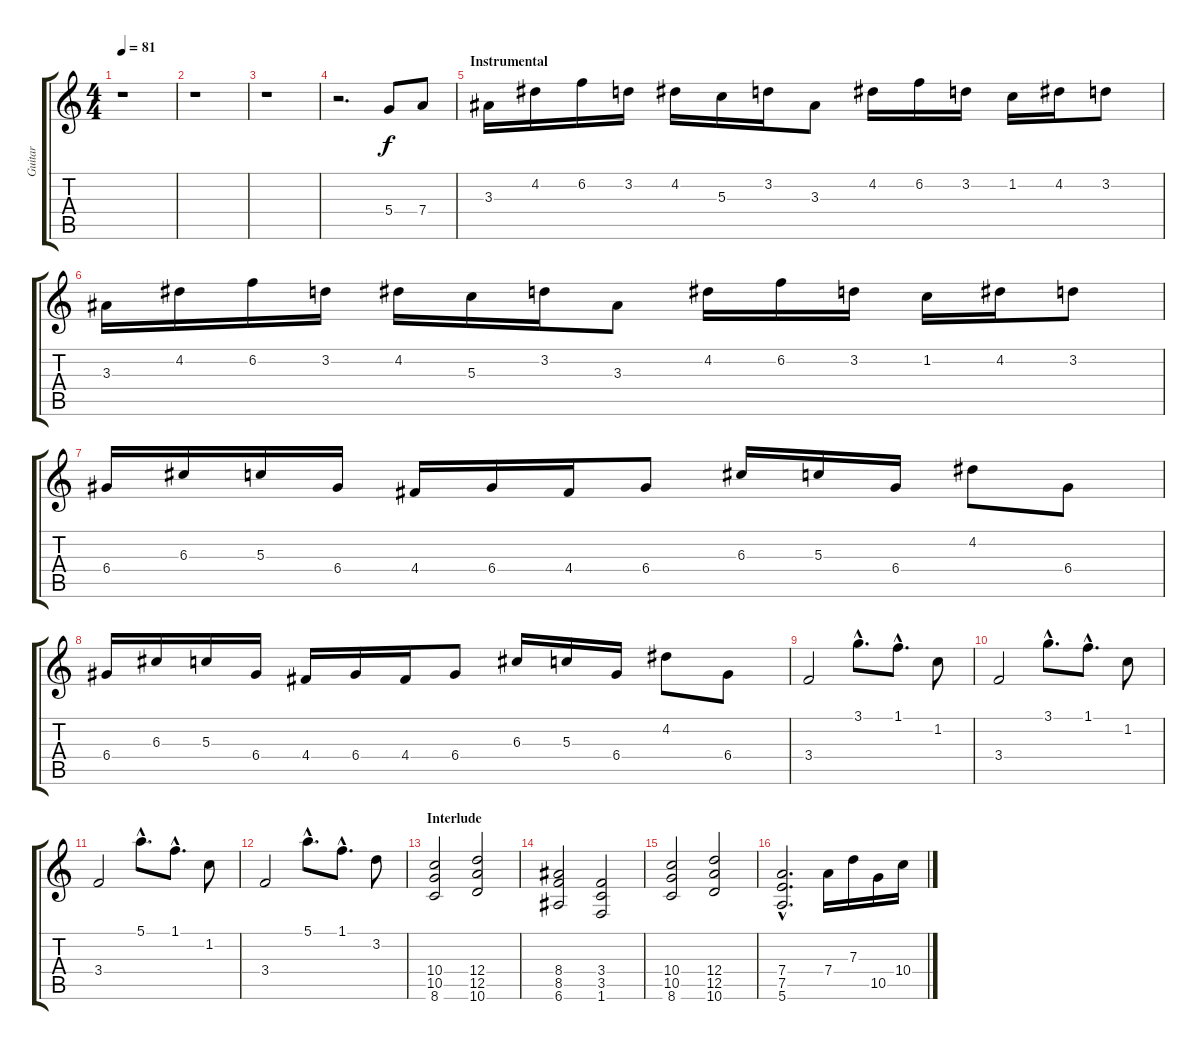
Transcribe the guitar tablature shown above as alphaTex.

\track ("Guitar" "Guitar") {instrument overdrivenguitar}
\staff {score tabs}
\tuning (E4 B3 G3 D3 A2 E2) {hide}
\ts (4 4)
\tempo 81
\clef g2
\ks c
r.1{dy f} |
r.1 |
r.1 |
r.2{d} 5.4.8 7.4.8 |
\section ("" "Instrumental")
3.3.16 4.2.16 6.2.16 3.2.16 4.2.16 5.3.16 3.2.16 3.3.8 4.2.16 6.2.16 3.2.16 1.2.16 4.2.16 3.2.8 |
3.3.16 4.2.16 6.2.16 3.2.16 4.2.16 5.3.16 3.2.16 3.3.8 4.2.16 6.2.16 3.2.16 1.2.16 4.2.16 3.2.8 |
6.4.16 6.3.16 5.3.16 6.4.16 4.4.16 6.4.16 4.4.16 6.4.8 6.3.16 5.3.16 6.4.16 4.2.8 6.4.8 |
6.4.16 6.3.16 5.3.16 6.4.16 4.4.16 6.4.16 4.4.16 6.4.8 6.3.16 5.3.16 6.4.16 4.2.8 6.4.8 |
3.4.2 3.1{hac}.8{d} 1.1{hac}.8{d} 1.2.8 |
3.4.2 3.1{hac}.8{d} 1.1{hac}.8{d} 1.2.8 |
3.4.2 5.1{hac}.8{d} 1.1{hac}.8{d} 1.2.8 |
3.4.2 5.1{hac}.8{d} 1.1{hac}.8{d} 3.2.8 |
\section ("" "Interlude")
(10.4 10.5 8.6).2 (12.4 12.5 10.6).2 |
(8.4 8.5 6.6).2 (3.4 3.5 1.6).2 |
(10.4 10.5 8.6).2 (12.4 12.5 10.6).2 |
(7.4{hac} 7.5{hac} 5.6{hac}).2{d} 7.4.16 7.3.16 10.5.16 10.4.16
